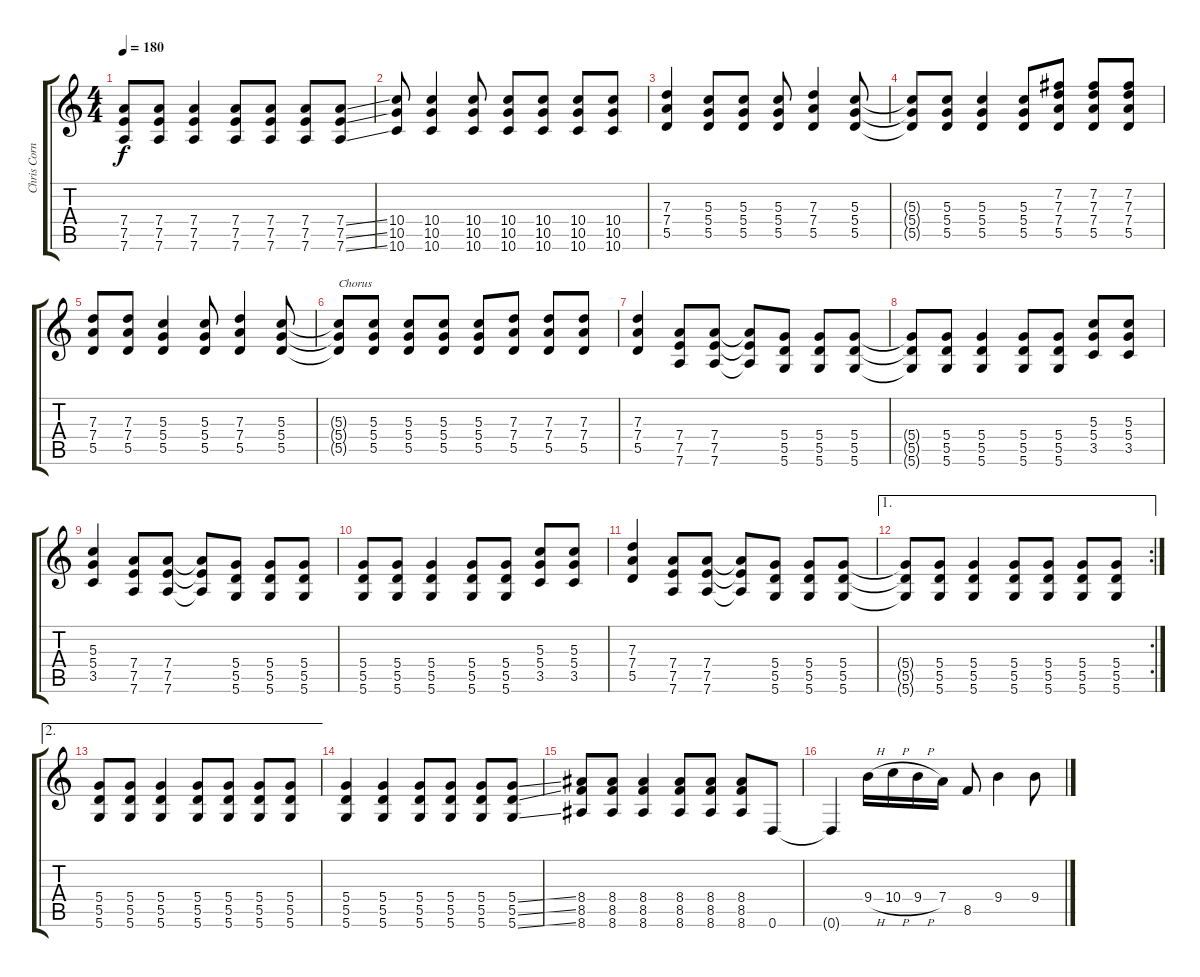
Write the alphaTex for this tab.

\track ("Chris Cornell" "Chris Corn") {instrument overdrivenguitar}
\staff {score tabs}
\tuning (E4 B3 G3 D3 A2 D2) {hide}
\ts (4 4)
\tempo 180
\clef g2
\ks c
(7.4{t} 7.5{t} 7.6{t}).8{dy f} (7.4 7.5 7.6).8 (7.4 7.5 7.6).4 (7.4 7.5 7.6).8 (7.4 7.5 7.6).8 (7.4 7.5 7.6).8 (7.4{ss} 7.5{ss} 7.6{ss}).8 |
(10.4 10.5 10.6).8 (10.4 10.5 10.6).4 (10.4 10.5 10.6).8 (10.4 10.5 10.6).8 (10.4 10.5 10.6).8 (10.4 10.5 10.6).8 (10.4 10.5 10.6).8 |
(7.3 7.4 5.5).4 (5.3 5.4 5.5).8 (5.3 5.4 5.5).8 (5.3 5.4 5.5).8 (7.3 7.4 5.5).4 (5.3 5.4 5.5).8 |
(5.3{t} 5.4{t} 5.5{t}).8 (5.3 5.4 5.5).8 (5.3 5.4 5.5).4 (5.3 5.4 5.5).8 (7.2 7.3 7.4 5.5).8 (7.2 7.3 7.4 5.5).8 (7.2 7.3 7.4 5.5).8 |
(7.3 7.4 5.5).8 (7.3 7.4 5.5).8 (5.3 5.4 5.5).4 (5.3 5.4 5.5).8 (7.3 7.4 5.5).4 (5.3 5.4 5.5).8 |
(5.3{t} 5.4{t} 5.5{t}).8{txt "Chorus"} (5.3 5.4 5.5).8 (5.3 5.4 5.5).8 (5.3 5.4 5.5).8 (5.3 5.4 5.5).8 (7.3 7.4 5.5).8 (7.3 7.4 5.5).8 (7.3 7.4 5.5).8 |
(7.3 7.4 5.5).4 (7.4 7.5 7.6).8 (7.4 7.5 7.6).8 (7.4{t} 7.5{t} 7.6{t}).8 (5.4 5.5 5.6).8 (5.4 5.5 5.6).8 (5.4 5.5 5.6).8 |
(5.4{t} 5.5{t} 5.6{t}).8 (5.4 5.5 5.6).8 (5.4 5.5 5.6).4 (5.4 5.5 5.6).8 (5.4 5.5 5.6).8 (5.3 5.4 3.5).8 (5.3 5.4 3.5).8 |
(5.3 5.4 3.5).4 (7.4 7.5 7.6).8 (7.4 7.5 7.6).8 (7.4{t} 7.5{t} 7.6{t}).8 (5.4 5.5 5.6).8 (5.4 5.5 5.6).8 (5.4 5.5 5.6).8 |
(5.4 5.5 5.6).8 (5.4 5.5 5.6).8 (5.4 5.5 5.6).4 (5.4 5.5 5.6).8 (5.4 5.5 5.6).8 (5.3 5.4 3.5).8 (5.3 5.4 3.5).8 |
(7.3 7.4 5.5).4 (7.4 7.5 7.6).8 (7.4 7.5 7.6).8 (7.4{t} 7.5{t} 7.6{t}).8 (5.4 5.5 5.6).8 (5.4 5.5 5.6).8 (5.4 5.5 5.6).8 |
\ae 1
\rc 2
(5.4{t} 5.5{t} 5.6{t}).8 (5.4 5.5 5.6).8 (5.4 5.5 5.6).4 (5.4 5.5 5.6).8 (5.4 5.5 5.6).8 (5.4 5.5 5.6).8 (5.4 5.5 5.6).8 |
\ae 2
(5.4 5.5 5.6).8 (5.4 5.5 5.6).8 (5.4 5.5 5.6).4 (5.4 5.5 5.6).8 (5.4 5.5 5.6).8 (5.4 5.5 5.6).8 (5.4 5.5 5.6).8 |
(5.4 5.5 5.6).4 (5.4 5.5 5.6).4 (5.4 5.5 5.6).8 (5.4 5.5 5.6).8 (5.4 5.5 5.6).8 (5.4{ss} 5.5{ss} 5.6{ss}).8 |
(8.4 8.5 8.6).8 (8.4 8.5 8.6).8 (8.4 8.5 8.6).4 (8.4 8.5 8.6).8 (8.4 8.5 8.6).8 (8.4 8.5 8.6).8 0.6.8 |
0.6{t}.4 9.4{h}.16 10.4{h}.16 9.4{h}.16 7.4.16 8.5.8 9.4.4 9.4.8
